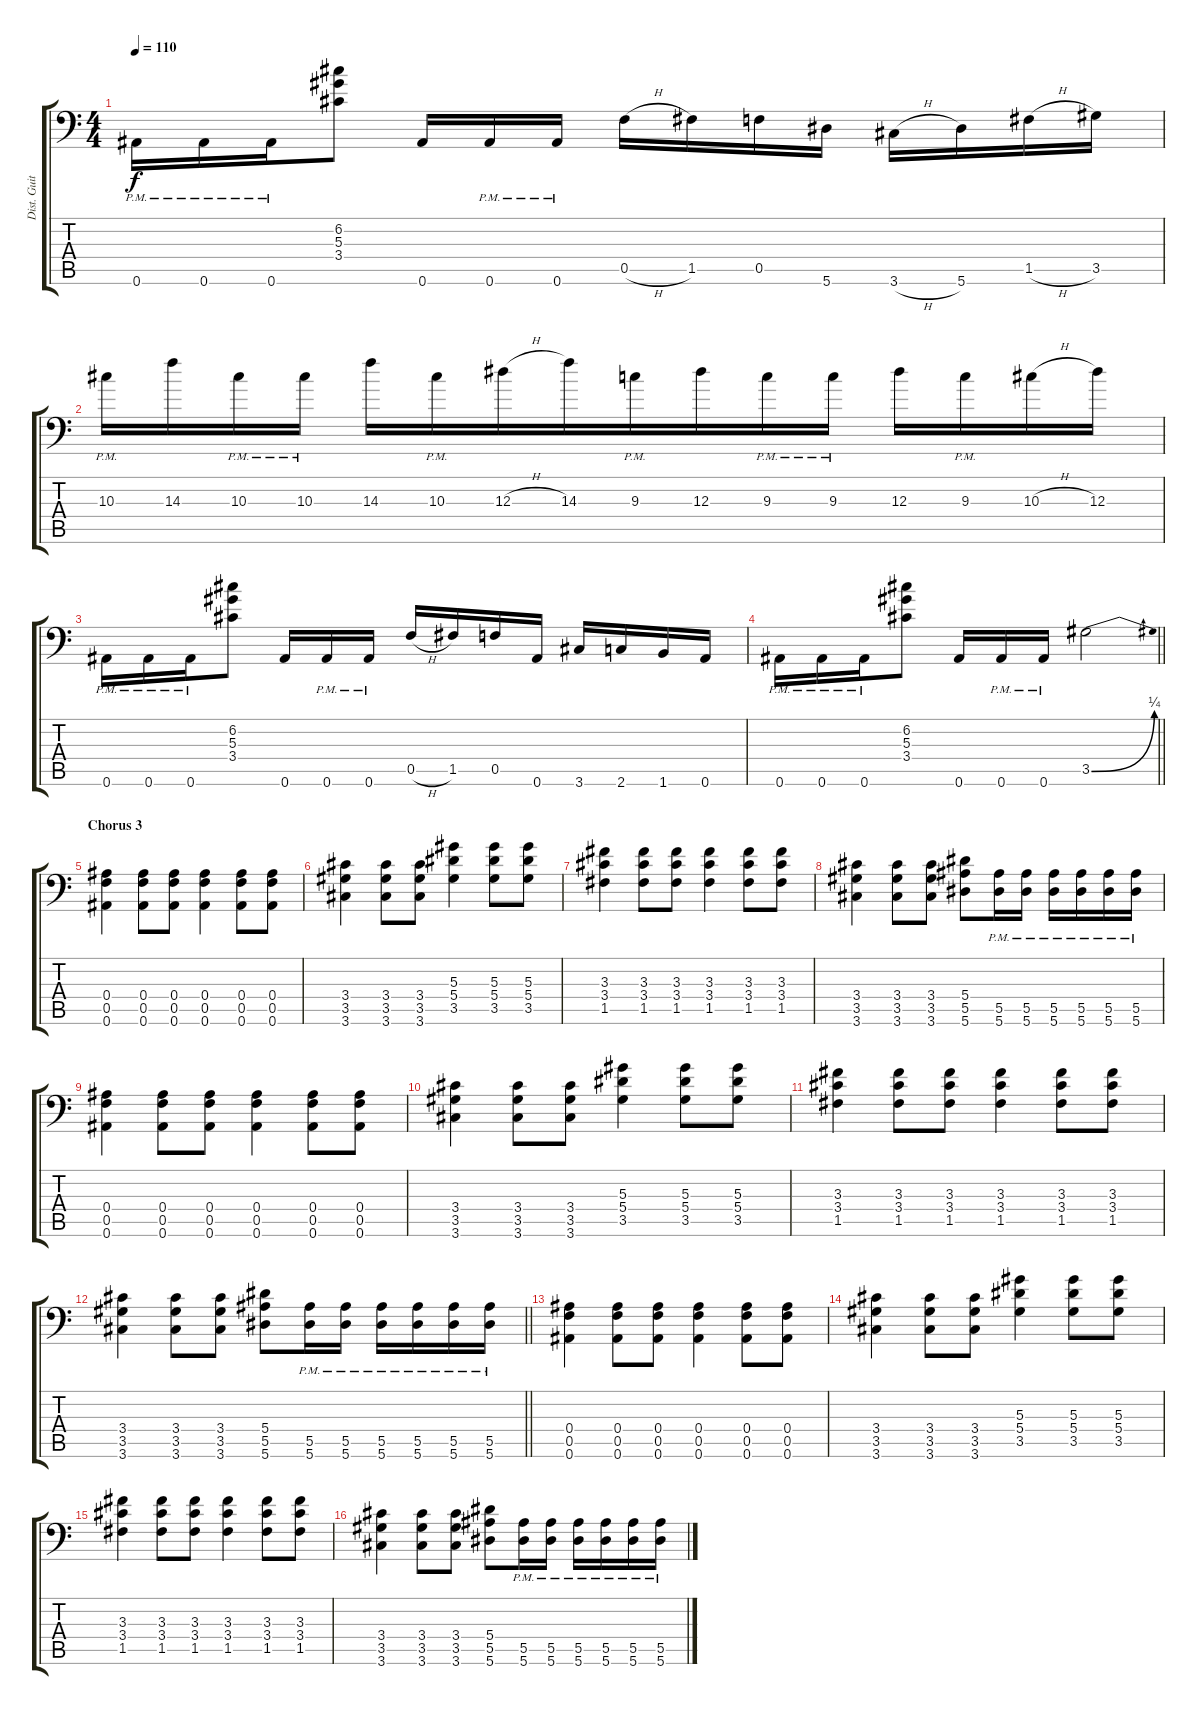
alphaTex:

\track ("Dist. Guitar Rythm 1" "Dist. Guit") {instrument distortionguitar}
\staff {score tabs}
\tuning (C4 G3 Eb3 Bb2 F2 Bb1) {hide}
\ts (4 4)
\tempo 110
\clef f4
\ks c
0.6{pm}.16{dy f} 0.6{pm}.16{beam merge} 0.6{pm}.16 (6.2 5.3 3.4).8 0.6.16 0.6{pm}.16 0.6{pm}.16 0.5{h}.16 1.5.16 0.5.16 5.6.16 3.6{h}.16 5.6.16 1.5{h}.16 3.5.16 |
10.3{pm}.16 14.3.16 10.3{pm}.16{beam merge} 10.3{pm}.16 14.3.16 10.3{pm}.16 12.3{h}.16{beam merge} 14.3.16{beam merge} 9.3{pm}.16 12.3.16 9.3{pm}.16{beam merge} 9.3{pm}.16 12.3.16 9.3{pm}.16 10.3{h}.16 12.3.16 |
0.6{pm}.16 0.6{pm}.16{beam merge} 0.6{pm}.16 (6.2 5.3 3.4).8 0.6.16 0.6{pm}.16 0.6{pm}.16 0.5{h}.16 1.5.16 0.5.16 0.6.16 3.6.16 2.6.16 1.6.16 0.6.16 |
\barLineRight lightlight
0.6{pm}.16 0.6{pm}.16{beam merge} 0.6{pm}.16 (6.2 5.3 3.4).8 0.6.16 0.6{pm}.16 0.6{pm}.16 3.5{be (bend 0 0 60 1)}.2 |
\section ("" "Chorus 3")
(0.4 0.5 0.6).4 (0.4 0.5 0.6).8 (0.4 0.5 0.6).8 (0.4 0.5 0.6).4 (0.4 0.5 0.6).8 (0.4 0.5 0.6).8 |
(3.4 3.5 3.6).4 (3.4 3.5 3.6).8 (3.4 3.5 3.6).8 (5.3 5.4 3.5).4 (5.3 5.4 3.5).8{beam merge} (5.3 5.4 3.5).8 |
(3.3 3.4 1.5).4{beam merge} (3.3 3.4 1.5).8{beam merge} (3.3 3.4 1.5).8 (3.3 3.4 1.5).4{beam merge} (3.3 3.4 1.5).8 (3.3 3.4 1.5).8 |
(3.4 3.5 3.6).4 (3.4 3.5 3.6).8 (3.4 3.5 3.6).8 (5.4 5.5 5.6).8 (5.5{pm} 5.6{pm}).16 (5.5{pm} 5.6{pm}).16 (5.5{pm} 5.6{pm}).16 (5.5{pm} 5.6{pm}).16 (5.5{pm} 5.6{pm}).16{beam merge} (5.5{pm} 5.6{pm}).16 |
(0.4 0.5 0.6).4 (0.4 0.5 0.6).8 (0.4 0.5 0.6).8 (0.4 0.5 0.6).4 (0.4 0.5 0.6).8 (0.4 0.5 0.6).8 |
(3.4 3.5 3.6).4 (3.4 3.5 3.6).8 (3.4 3.5 3.6).8 (5.3 5.4 3.5).4 (5.3 5.4 3.5).8{beam merge} (5.3 5.4 3.5).8 |
(3.3 3.4 1.5).4{beam merge} (3.3 3.4 1.5).8{beam merge} (3.3 3.4 1.5).8 (3.3 3.4 1.5).4{beam merge} (3.3 3.4 1.5).8 (3.3 3.4 1.5).8 |
\barLineRight lightlight
(3.4 3.5 3.6).4 (3.4 3.5 3.6).8 (3.4 3.5 3.6).8 (5.4 5.5 5.6).8 (5.5{pm} 5.6{pm}).16 (5.5{pm} 5.6{pm}).16 (5.5{pm} 5.6{pm}).16 (5.5{pm} 5.6{pm}).16 (5.5{pm} 5.6{pm}).16{beam merge} (5.5{pm} 5.6{pm}).16 |
(0.4 0.5 0.6).4 (0.4 0.5 0.6).8 (0.4 0.5 0.6).8 (0.4 0.5 0.6).4 (0.4 0.5 0.6).8 (0.4 0.5 0.6).8 |
(3.4 3.5 3.6).4 (3.4 3.5 3.6).8 (3.4 3.5 3.6).8 (5.3 5.4 3.5).4 (5.3 5.4 3.5).8{beam merge} (5.3 5.4 3.5).8 |
(3.3 3.4 1.5).4{beam merge} (3.3 3.4 1.5).8{beam merge} (3.3 3.4 1.5).8 (3.3 3.4 1.5).4{beam merge} (3.3 3.4 1.5).8 (3.3 3.4 1.5).8 |
(3.4 3.5 3.6).4 (3.4 3.5 3.6).8 (3.4 3.5 3.6).8 (5.4 5.5 5.6).8 (5.5{pm} 5.6{pm}).16 (5.5{pm} 5.6{pm}).16 (5.5{pm} 5.6{pm}).16 (5.5{pm} 5.6{pm}).16 (5.5{pm} 5.6{pm}).16{beam merge} (5.5{pm} 5.6{pm}).16
